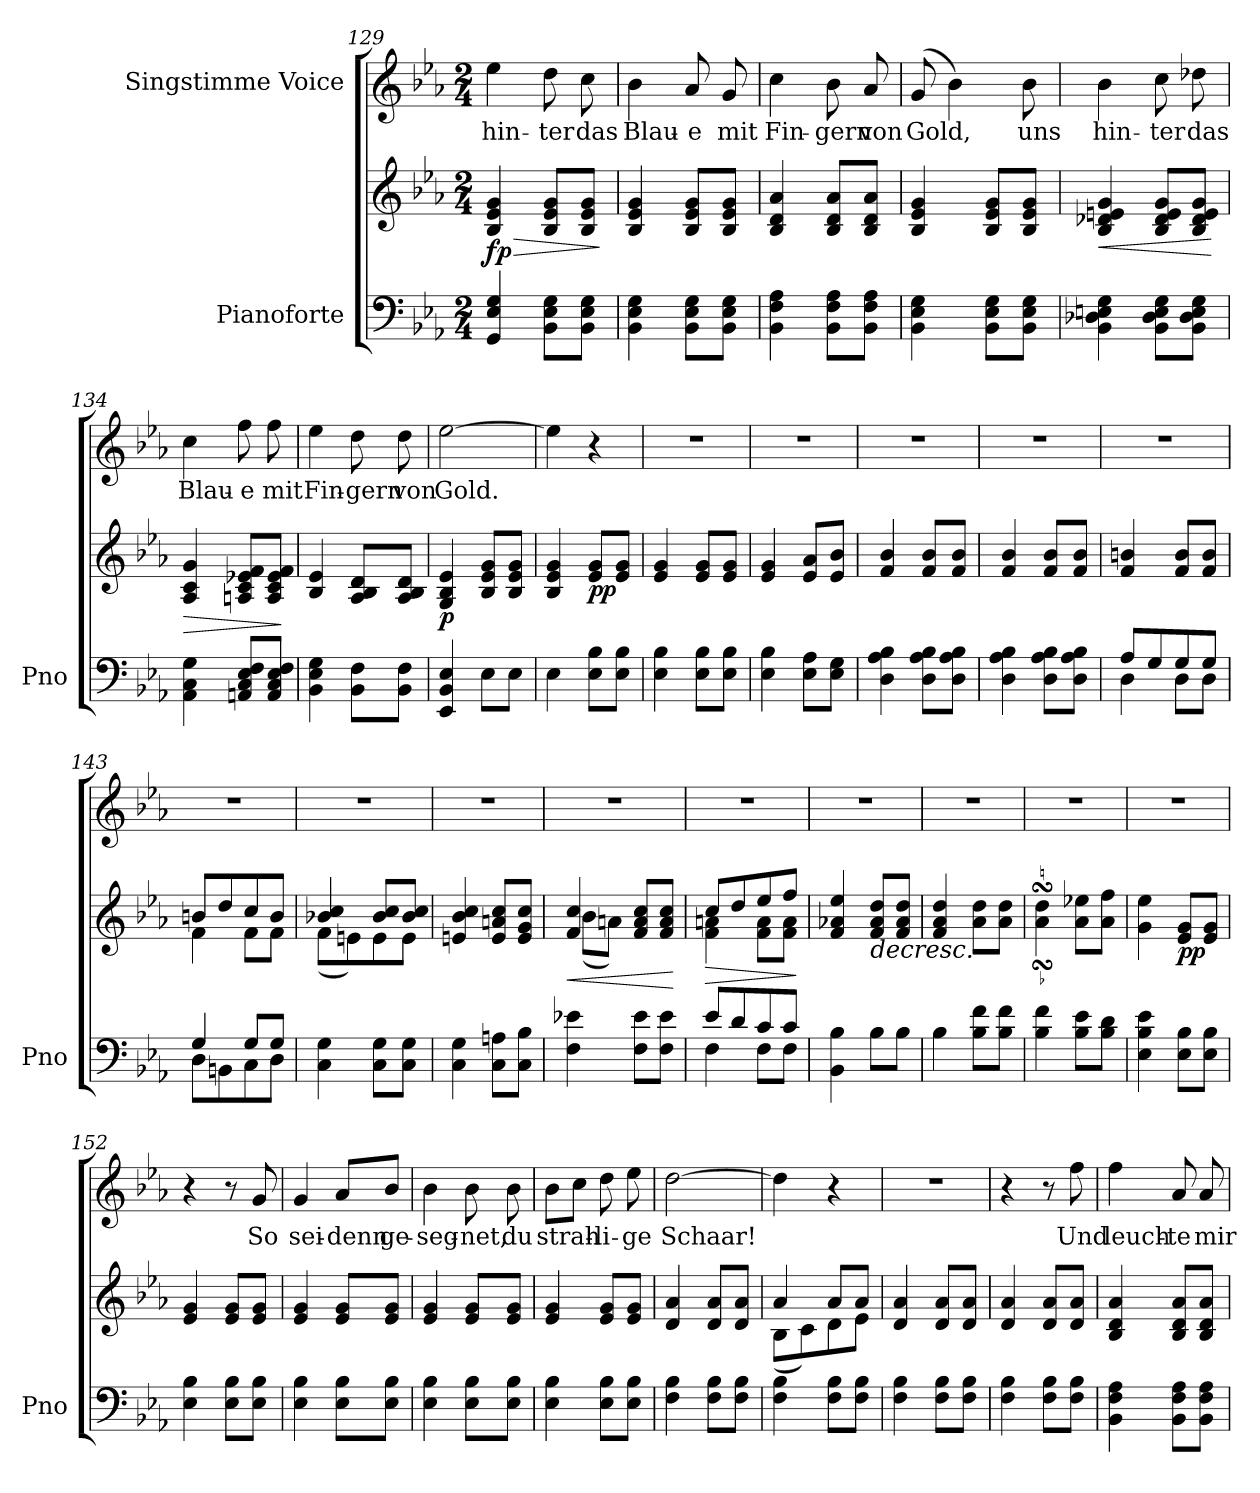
**kern	**kern	**dynam	**kern	**text
*part2	*part2	*part2	*part1	*part1
*staff3	*staff2	*staff2/3	*staff1	*staff1
*I"Pianoforte	*	*	*I"Singstimme                       Voice	*
*I'Pno	*	*	*	*
*clefF4	*clefG2	*	*clefG2	*
*k[b-e-a-]	*k[b-e-a-]	*	*k[b-e-a-]	*
*M2/4	*M2/4	*	*M2/4	*
=129	=129	=129	=129	=129
!	!	!LO:HP:b	!	!
!	!	!LO:DY:n=1:b	!	!
4GG/ 4E-/ 4G/	4B-/ 4e-/ 4g/	> fp	4ee-\	hin-
8BB-\ 8E-\ 8G\L	8B-/ 8e-/ 8g/L	.	8dd\	-ter
8BB-\ 8E-\ 8G\J	8B-/ 8e-/ 8g/J	.	8cc\	das
.	.	]	.	.
=130	=130	=130	=130	=130
4BB-\ 4E-\ 4G\	4B-/ 4e-/ 4g/	.	4b-\	Blau-
8BB-\ 8E-\ 8G\L	8B-/ 8e-/ 8g/L	.	8a-/	-e
8BB-\ 8E-\ 8G\J	8B-/ 8e-/ 8g/J	.	8g/	mit
=131	=131	=131	=131	=131
4BB-\ 4F\ 4A-\	4B-/ 4d/ 4a-/	.	4cc\	Fin-
8BB-\ 8F\ 8A-\L	8B-/ 8d/ 8a-/L	.	8b-\	-gern
8BB-\ 8F\ 8A-\J	8B-/ 8d/ 8a-/J	.	8a-/	von
=132	=132	=132	=132	=132
4BB-\ 4E-\ 4G\	4B-/ 4e-/ 4g/	.	(8g/	Gold,
.	.	.	4b-\)	.
8BB-\ 8E-\ 8G\L	8B-/ 8e-/ 8g/L	.	.	.
8BB-\ 8E-\ 8G\J	8B-/ 8e-/ 8g/J	.	8b-\	uns
=133	=133	=133	=133	=133
!	!	!LO:HP:b	!	!
4BB-\ 4D-X\ 4En\ 4G\	4B-/ 4d-X/ 4en/ 4g/	<	4b-\	hin-
8BB-\ 8D-\ 8E\ 8G\L	8B-/ 8d-/ 8e/ 8g/L	.	8cc\	-ter
8BB-\ 8D-\ 8E\ 8G\J	8B-/ 8d-/ 8e/ 8g/J	.	8dd-X\	das
.	.	[	.	.
=134	=134	=134	=134	=134
!	!	!LO:HP:b	!	!
4AA-\ 4C\ 4G\	4A-/ 4c/ 4g/	>	4cc\	Blau-
8AAn/ 8C/ 8E-/ 8F/L	8An/ 8c/ 8e-X/ 8f/L	.	8ff\	-e
8AA/ 8C/ 8E-/ 8F/J	8A/ 8c/ 8e-/ 8f/J	.	8ff\	mit
.	.	]	.	.
=135	=135	=135	=135	=135
4BB-\ 4E-\ 4G\	4B-/ 4e-/	.	4ee-\	Fin-
8BB-\ 8F\L	8A-/ 8B-/ 8d/L	.	8dd\	-gern
8BB-\ 8F\J	8A-/ 8B-/ 8d/J	.	8dd\	von
=136	=136	=136	=136	=136
!	!	!LO:DY:b	!	!
4EE-/ 4BB-/ 4E-/	4G/ 4B-/ 4e-/	p	[2ee-\	Gold.
8E-\L	8B-/ 8e-/ 8g/L	.	.	.
8E-\J	8B-/ 8e-/ 8g/J	.	.	.
=137	=137	=137	=137	=137
4E-\	4B-/ 4e-/ 4g/	.	4ee-\]	.
!	!	!LO:DY:b	!	!
8E-\ 8B-\L	8e-/ 8g/L	pp	4r	.
8E-\ 8B-\J	8e-/ 8g/J	.	.	.
=138	=138	=138	=138	=138
4E-\ 4B-\	4e-/ 4g/	.	2r	.
8E-\ 8B-\L	8e-/ 8g/L	.	.	.
8E-\ 8B-\J	8e-/ 8g/J	.	.	.
=139	=139	=139	=139	=139
4E-\ 4B-\	4e-/ 4g/	.	2r	.
8E-\ 8A-\L	8e-/ 8a-/L	.	.	.
8E-\ 8G\J	8e-/ 8b-/J	.	.	.
=140	=140	=140	=140	=140
4D\ 4A-\ 4B-\	4f/ 4b-/	.	2r	.
8D\ 8A-\ 8B-\L	8f/ 8b-/L	.	.	.
8D\ 8A-\ 8B-\J	8f/ 8b-/J	.	.	.
=141	=141	=141	=141	=141
4D\ 4A-\ 4B-\	4f/ 4b-/	.	2r	.
8D\ 8A-\ 8B-\L	8f/ 8b-/L	.	.	.
8D\ 8A-\ 8B-\J	8f/ 8b-/J	.	.	.
=142	=142	=142	=142	=142
*^	*	*	*	*
8A-/L	4D\	4f/ 4bn/	.	2r	.
8G/	.	.	.	.	.
8G/	8D\L	8f/ 8b/L	.	.	.
8G/J	8D\J	8f/ 8b/J	.	.	.
=143	=143	=143	=143	=143	=143
*	*	*^	*	*	*
4G/	8D\L	8bn/L	4f\	.	2r	.
.	8BBn\	8dd/	.	.	.	.
8G/L	8C\	8cc/	8f\L	.	.	.
8G/J	8D\J	8b/J	8f\J	.	.	.
*v	*v	*	*	*	*	*
=144	=144	=144	=144	=144	=144
4C\ 4G\	4b-X/ 4cc/	(8f\L	.	2r	.
.	.	8en\)	.	.	.
8C\ 8G\L	8b-/ 8cc/L	8e\	.	.	.
8C\ 8G\J	8b-/ 8cc/J	8e\J	.	.	.
=145	=145	=145	=145	=145	=145
!	!LO:TX:b:i:t=cresc.	!	!	!	!
*	*v	*v	*	*	*
4C\ 4G\	4en/ 4b-/ 4cc/	.	2r	.
8C\ 8An\L	8e/ 8an/ 8cc/L	.	.	.
8C\ 8B-\J	8e/ 8g/ 8cc/J	.	.	.
=146	=146	=146	=146	=146
!	!	!LO:HP:b	!	!
*	*^	*	*	*
4F\ 4e-X\	4f/ 4cc/	(8b-\L	<	2r	.
.	.	8an\J)	.	.	.
8F\ 8e-\L	8f/ 8a/ 8cc/L	4ryy	.	.	.
8F\ 8e-\J	8f/ 8a/ 8cc/J	.	.	.	.
*	*v	*v	*	*	*
.	.	[	.	.
=147	=147	=147	=147	=147
*^	*	*	*	*
!	!	!	!LO:HP:b	!	!
*	*	*^	*	*	*
8e-/L	4F\	8cc/L	4f\ 4an\	>	2r	.
8d/	.	8dd/	.	.	.	.
8c/	8F\L	8ee-/	8f\ 8a\L	.	.	.
8c/J	8F\J	8ff/J	8f\ 8a\J	.	.	.
*v	*v	*	*	*	*	*
*	*v	*v	*	*	*
.	.	]	.	.
=148	=148	=148	=148	=148
4BB-\ 4B-\	4f/ 4a-X/ 4ee-/	.	2r	.
!	!LO:TX:b:i:t=decresc.	!	!	!
8B-\L	8f/ 8a-/ 8dd/L	.	.	.
8B-\J	8f/ 8a-/ 8dd/J	.	.	.
=149	=149	=149	=149	=149
4B-\	4f/ 4a-/ 4dd/	.	2r	.
8B-\ 8f\L	8a-\ 8dd\L	.	.	.
8B-\ 8f\J	8a-\ 8dd\J	.	.	.
=150	=150	=150	=150	=150
4B-\ 4f\	4a-\sSSS 4dd\sSSS	.	2r	.
8B-\ 8e-\L	8a-\ 8ee-\L	.	.	.
8B-\ 8d\J	8a-\ 8ff\J	.	.	.
=151	=151	=151	=151	=151
4E-\ 4B-\ 4e-\	4g\ 4ee-\	.	2r	.
!	!	!LO:DY:b	!	!
8E-\ 8B-\L	8e-/ 8g/L	pp	.	.
8E-\ 8B-\J	8e-/ 8g/J	.	.	.
=152	=152	=152	=152	=152
4E-\ 4B-\	4e-/ 4g/	.	4r	.
8E-\ 8B-\L	8e-/ 8g/L	.	8r	.
8E-\ 8B-\J	8e-/ 8g/J	.	8g/	So
=153	=153	=153	=153	=153
4E-\ 4B-\	4e-/ 4g/	.	4g/	sei-
8E-\ 8B-\L	8e-/ 8g/L	.	8a-/L	-denn
8E-\ 8B-\J	8e-/ 8g/J	.	8b-/J	ge-
=154	=154	=154	=154	=154
4E-\ 4B-\	4e-/ 4g/	.	4b-\	-seg-
8E-\ 8B-\L	8e-/ 8g/L	.	8b-\	-net,
8E-\ 8B-\J	8e-/ 8g/J	.	8b-\	du
=155	=155	=155	=155	=155
4E-\ 4B-\	4e-/ 4g/	.	8b-\L	strah-
.	.	.	8cc\J	.
8E-\ 8B-\L	8e-/ 8g/L	.	8dd\	-li-
8E-\ 8B-\J	8e-/ 8g/J	.	8ee-\	-ge
=156	=156	=156	=156	=156
4F\ 4B-\	4d/ 4a-/	.	[2dd\	Schaar!
8F\ 8B-\L	8d/ 8a-/L	.	.	.
8F\ 8B-\J	8d/ 8a-/J	.	.	.
=157	=157	=157	=157	=157
*	*^	*	*	*
4F\ 4B-\	4a-/	(8B-\L	.	4dd\]	.
.	.	8c\)	.	.	.
8F\ 8B-\L	8a-/L	8d\	.	4r	.
8F\ 8B-\J	8a-/J	8e-\J	.	.	.
*	*v	*v	*	*	*
=158	=158	=158	=158	=158
4F\ 4B-\	4d/ 4a-/	.	2r	.
8F\ 8B-\L	8d/ 8a-/L	.	.	.
8F\ 8B-\J	8d/ 8a-/J	.	.	.
=159	=159	=159	=159	=159
4F\ 4B-\	4d/ 4a-/	.	4r	.
8F\ 8B-\L	8d/ 8a-/L	.	8r	.
8F\ 8B-\J	8d/ 8a-/J	.	8ff\	Und
=160	=160	=160	=160	=160
4BB-\ 4F\ 4A-\	4B-/ 4d/ 4a-/	.	4ff\	leuch-
8BB-\ 8F\ 8A-\L	8B-/ 8d/ 8a-/L	.	8a-/	-te
8BB-\ 8F\ 8A-\J	8B-/ 8d/ 8a-/J	.	8a-/	mir
=	=	=	=	=
*-	*-	*-	*-	*-
